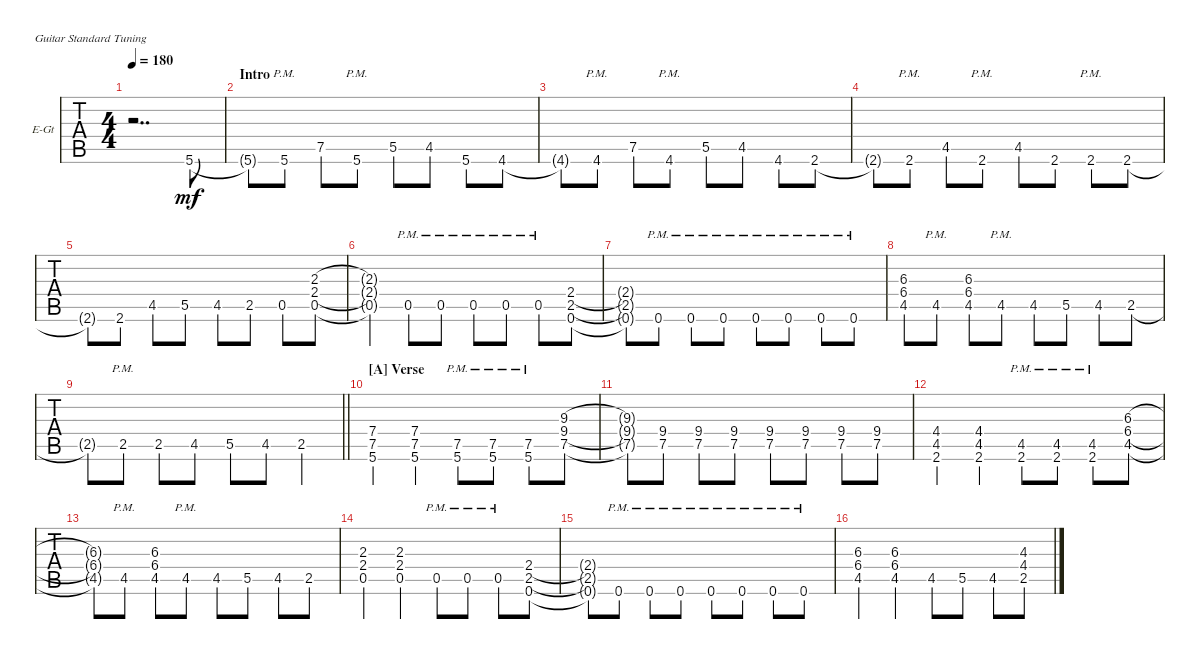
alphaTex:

\defaultSystemsLayout 4
\bracketExtendMode groupsimilarinstruments
\firstSystemTrackNameOrientation horizontal
\otherSystemsTrackNameOrientation horizontal
\track ("Matthew" "E-Gt") {instrument distortionguitar}
\staff {tabs}
\tuning (E4 B3 G3 D3 A2 E2)
\ts (4 4)
\tempo 180
\clef g2
\ks c
r.2{dd dy mf instrument distortionguitar} 5.6.8 |
\section ("" "Intro")
5.6{t}.8 5.6{pm}.8 7.5.8 5.6{pm}.8 5.5.8 4.5.8 5.6.8 4.6.8 |
4.6{t}.8 4.6{pm}.8 7.5.8 4.6{pm}.8 5.5.8 4.5.8 4.6.8 2.6.8 |
2.6{t}.8 2.6{pm}.8 4.5.8 2.6{pm}.8 4.5.8 2.6.8 2.6{pm}.8 2.6.8 |
2.6{t}.8 2.6.8 4.5.8 5.5.8 4.5.8 2.5.8 0.5.8 (0.5 2.4 2.3).8 |
(0.5{t} 2.4{t} 2.3{t}).4 0.5{pm}.8 0.5{pm}.8 0.5{pm}.8 0.5{pm}.8 0.5{pm}.8 (0.6 2.5 2.4).8 |
(0.6{t} 2.5{t} 2.4{t}).8 0.6{pm}.8 0.6{pm}.8 0.6{pm}.8 0.6{pm}.8 0.6{pm}.8 0.6{pm}.8 0.6{pm}.8 |
(4.5 6.4 6.3).8 4.5{pm}.8 (4.5 6.4 6.3).8 4.5{pm}.8 4.5.8 5.5.8 4.5.8 2.5.8 |
\barLineRight lightlight
2.5{t}.8 2.5{pm}.8 2.5.8 4.5.8 5.5.8 4.5.8 2.5.4 |
\section ("A" "Verse")
(5.6 7.5 7.4).4 (5.6 7.5 7.4).4 (5.6{pm} 7.5{pm}).8 (5.6{pm} 7.5{pm}).8 (5.6{pm} 7.5{pm}).8 (7.5 9.4 9.3).8 |
(7.5{t} 9.4{t} 9.3{t}).8 (7.5 9.4).8 (7.5 9.4).8 (7.5 9.4).8 (7.5 9.4).8 (7.5 9.4).8 (7.5 9.4).8 (7.5 9.4).8 |
(2.6 4.5 4.4).4 (2.6 4.5 4.4).4 (4.5{pm} 2.6{pm}).8 (2.6{pm} 4.5{pm}).8 (4.5{pm} 2.6{pm}).8 (4.5 6.4 6.3).8 |
(4.5{t} 6.4{t} 6.3{t}).8 4.5{pm}.8 (4.5 6.4 6.3).8 4.5{pm}.8 4.5.8 5.5.8 4.5.8 2.5.8 |
(2.4 2.3 0.5).4 (0.5 2.4 2.3).4 0.5{pm}.8 0.5{pm}.8 0.5{pm}.8 (0.6 2.5 2.4).8 |
(0.6{t} 2.5{t} 2.4{t}).8 0.6{pm}.8 0.6{pm}.8 0.6{pm}.8 0.6{pm}.8 0.6{pm}.8 0.6{pm}.8 0.6{pm}.8 |
(4.5 6.4 6.3).4 (4.5 6.4 6.3).4 4.5.8 5.5.8 4.5.8 (2.5 4.4 4.3).8
